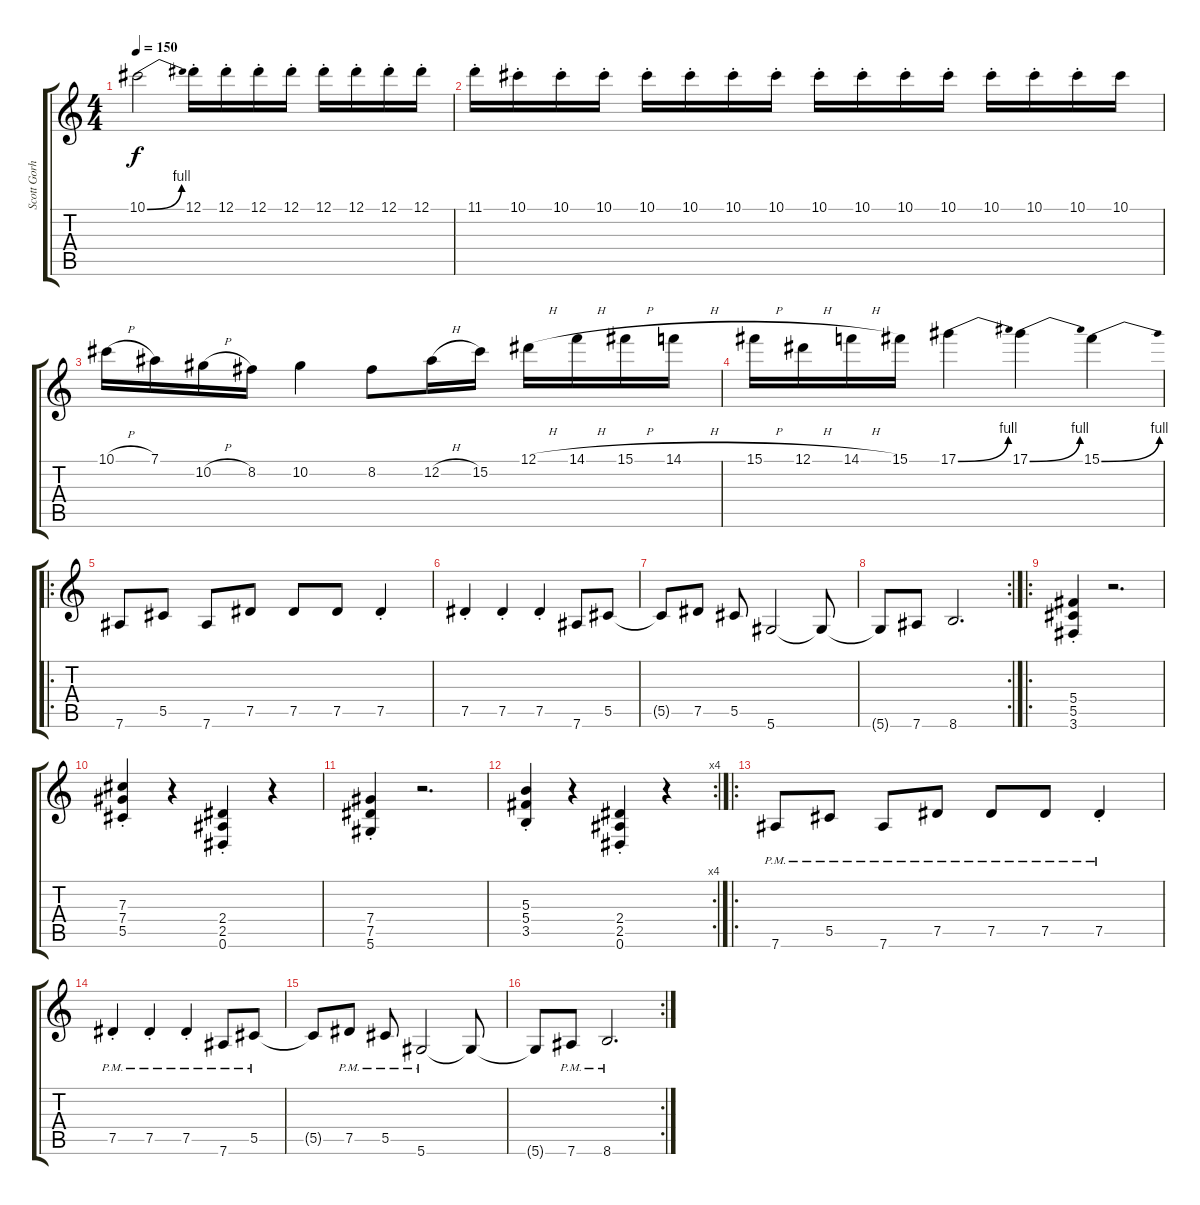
\track ("Scott Gorham" "Scott Gorh") {instrument overdrivenguitar}
\staff {score tabs}
\tuning (Eb4 Bb3 Gb3 Db3 Ab2 Eb2) {hide}
\ts (4 4)
\tempo 150
\clef g2
\ks c
10.1{be (bend 0 0 60 4)}.2{dy f} 12.1{st}.16 12.1{st}.16 12.1{st}.16 12.1{st}.16 12.1{st}.16 12.1{st}.16 12.1{st}.16 12.1{st}.16 |
11.1{st}.16 10.1{st}.16 10.1{st}.16 10.1{st}.16 10.1{st}.16 10.1{st}.16 10.1{st}.16 10.1{st}.16 10.1{st}.16 10.1{st}.16 10.1{st}.16 10.1{st}.16 10.1{st}.16 10.1{st}.16 10.1{st}.16 10.1.16 |
10.1{h}.16 7.1.16 10.2{h}.16 8.2.16 10.2.4 8.2.8 12.2{h}.16 15.2.16 12.1{h}.16 14.1{h}.16 15.1{h}.16 14.1{h}.16 |
15.1{h}.16 12.1{h}.16 14.1{h}.16 15.1.16 17.1{be (bend 0 0 60 4)}.4 17.1{be (bend 0 0 60 4)}.4 15.1{be (bend 0 0 60 4)}.4 |
\ro
7.6.8 5.5.8 7.6.8 7.5.8 7.5.8 7.5.8 7.5{st}.4 |
7.5{st}.4 7.5{st}.4 7.5{st}.4 7.6.8 5.5.8 |
5.5{t}.8 7.5.8 5.5.8 5.6.2 5.6{t}.8 |
\rc 2
5.6{t}.8 7.6.8 8.6.2{d} |
\ro
(5.4{st} 5.5{st} 3.6{st}).4 r.2{d} |
(7.3{st} 7.4{st} 5.5{st}).4 r.4 (2.4{st} 2.5{st} 0.6{st}).4 r.4 |
(7.4{st} 7.5{st} 5.6{st}).4 r.2{d} |
\rc 4
(5.3{st} 5.4{st} 3.5{st}).4 r.4 (2.4{st} 2.5{st} 0.6{st}).4 r.4 |
\ro
7.6{pm}.8 5.5{pm}.8 7.6{pm}.8 7.5{pm}.8 7.5{pm}.8 7.5{pm}.8 7.5{pm st}.4 |
7.5{pm st}.4 7.5{pm st}.4 7.5{pm st}.4 7.6{pm}.8 5.5{pm}.8 |
5.5{t}.8 7.5{pm}.8 5.5{pm}.8 5.6{pm}.2 5.6{t}.8 |
\rc 2
5.6{t}.8 7.6{pm}.8 8.6{pm}.2{d}
